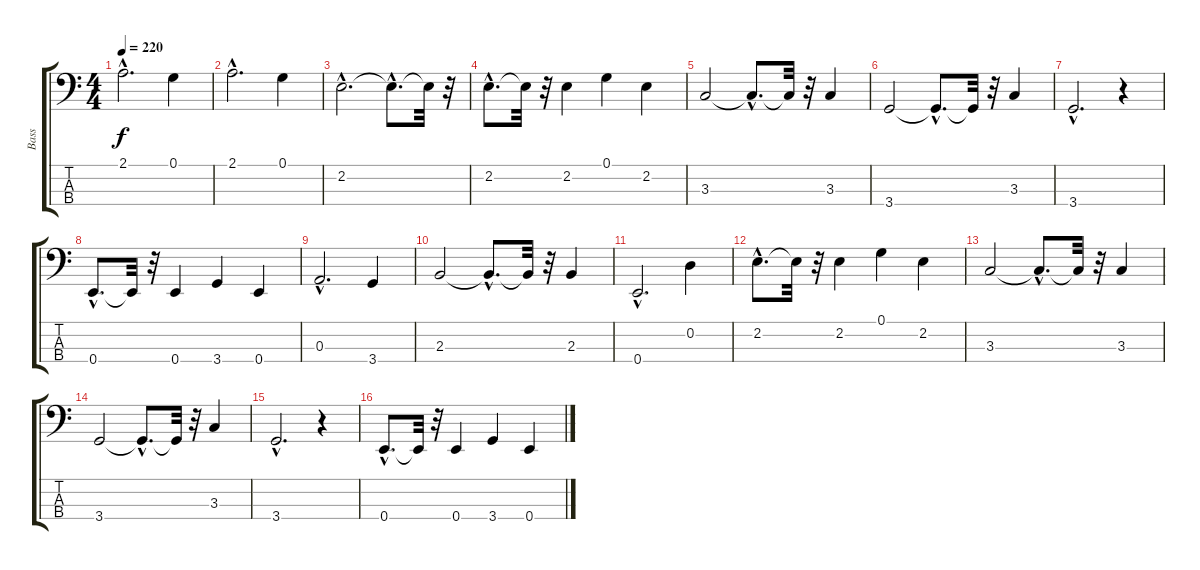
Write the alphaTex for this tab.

\track ("Bass" "Bass") {instrument electricbassfinger}
\staff {score tabs}
\tuning (G2 D2 A1 E1) {hide}
\ts (4 4)
\tempo 220
\clef f4
\ks c
2.1{hac}.2{d dy f} 0.1.4 |
2.1{hac}.2{d} 0.1.4 |
2.2{hac}.2{d} 2.2{hac t}.8{d} 2.2{t}.32 r.32 |
2.2{hac}.8{d} 2.2{t}.32 r.32 2.2.4 0.1.4 2.2.4 |
3.3.2 3.3{hac t}.8{d} 3.3{t}.32 r.32 3.3.4 |
3.4.2 3.4{hac t}.8{d} 3.4{t}.32 r.32 3.3.4 |
3.4{hac}.2{d} r.4 |
0.4{hac}.8{d} 0.4{t}.32 r.32 0.4.4 3.4.4 0.4.4 |
0.3{hac}.2{d} 3.4.4 |
2.3.2 2.3{hac t}.8{d} 2.3{t}.32 r.32 2.3.4 |
0.4{hac}.2{d} 0.2.4 |
2.2{hac}.8{d} 2.2{t}.32 r.32 2.2.4 0.1.4 2.2.4 |
3.3.2 3.3{hac t}.8{d} 3.3{t}.32 r.32 3.3.4 |
3.4.2 3.4{hac t}.8{d} 3.4{t}.32 r.32 3.3.4 |
3.4{hac}.2{d} r.4 |
0.4{hac}.8{d} 0.4{t}.32 r.32 0.4.4 3.4.4 0.4.4
